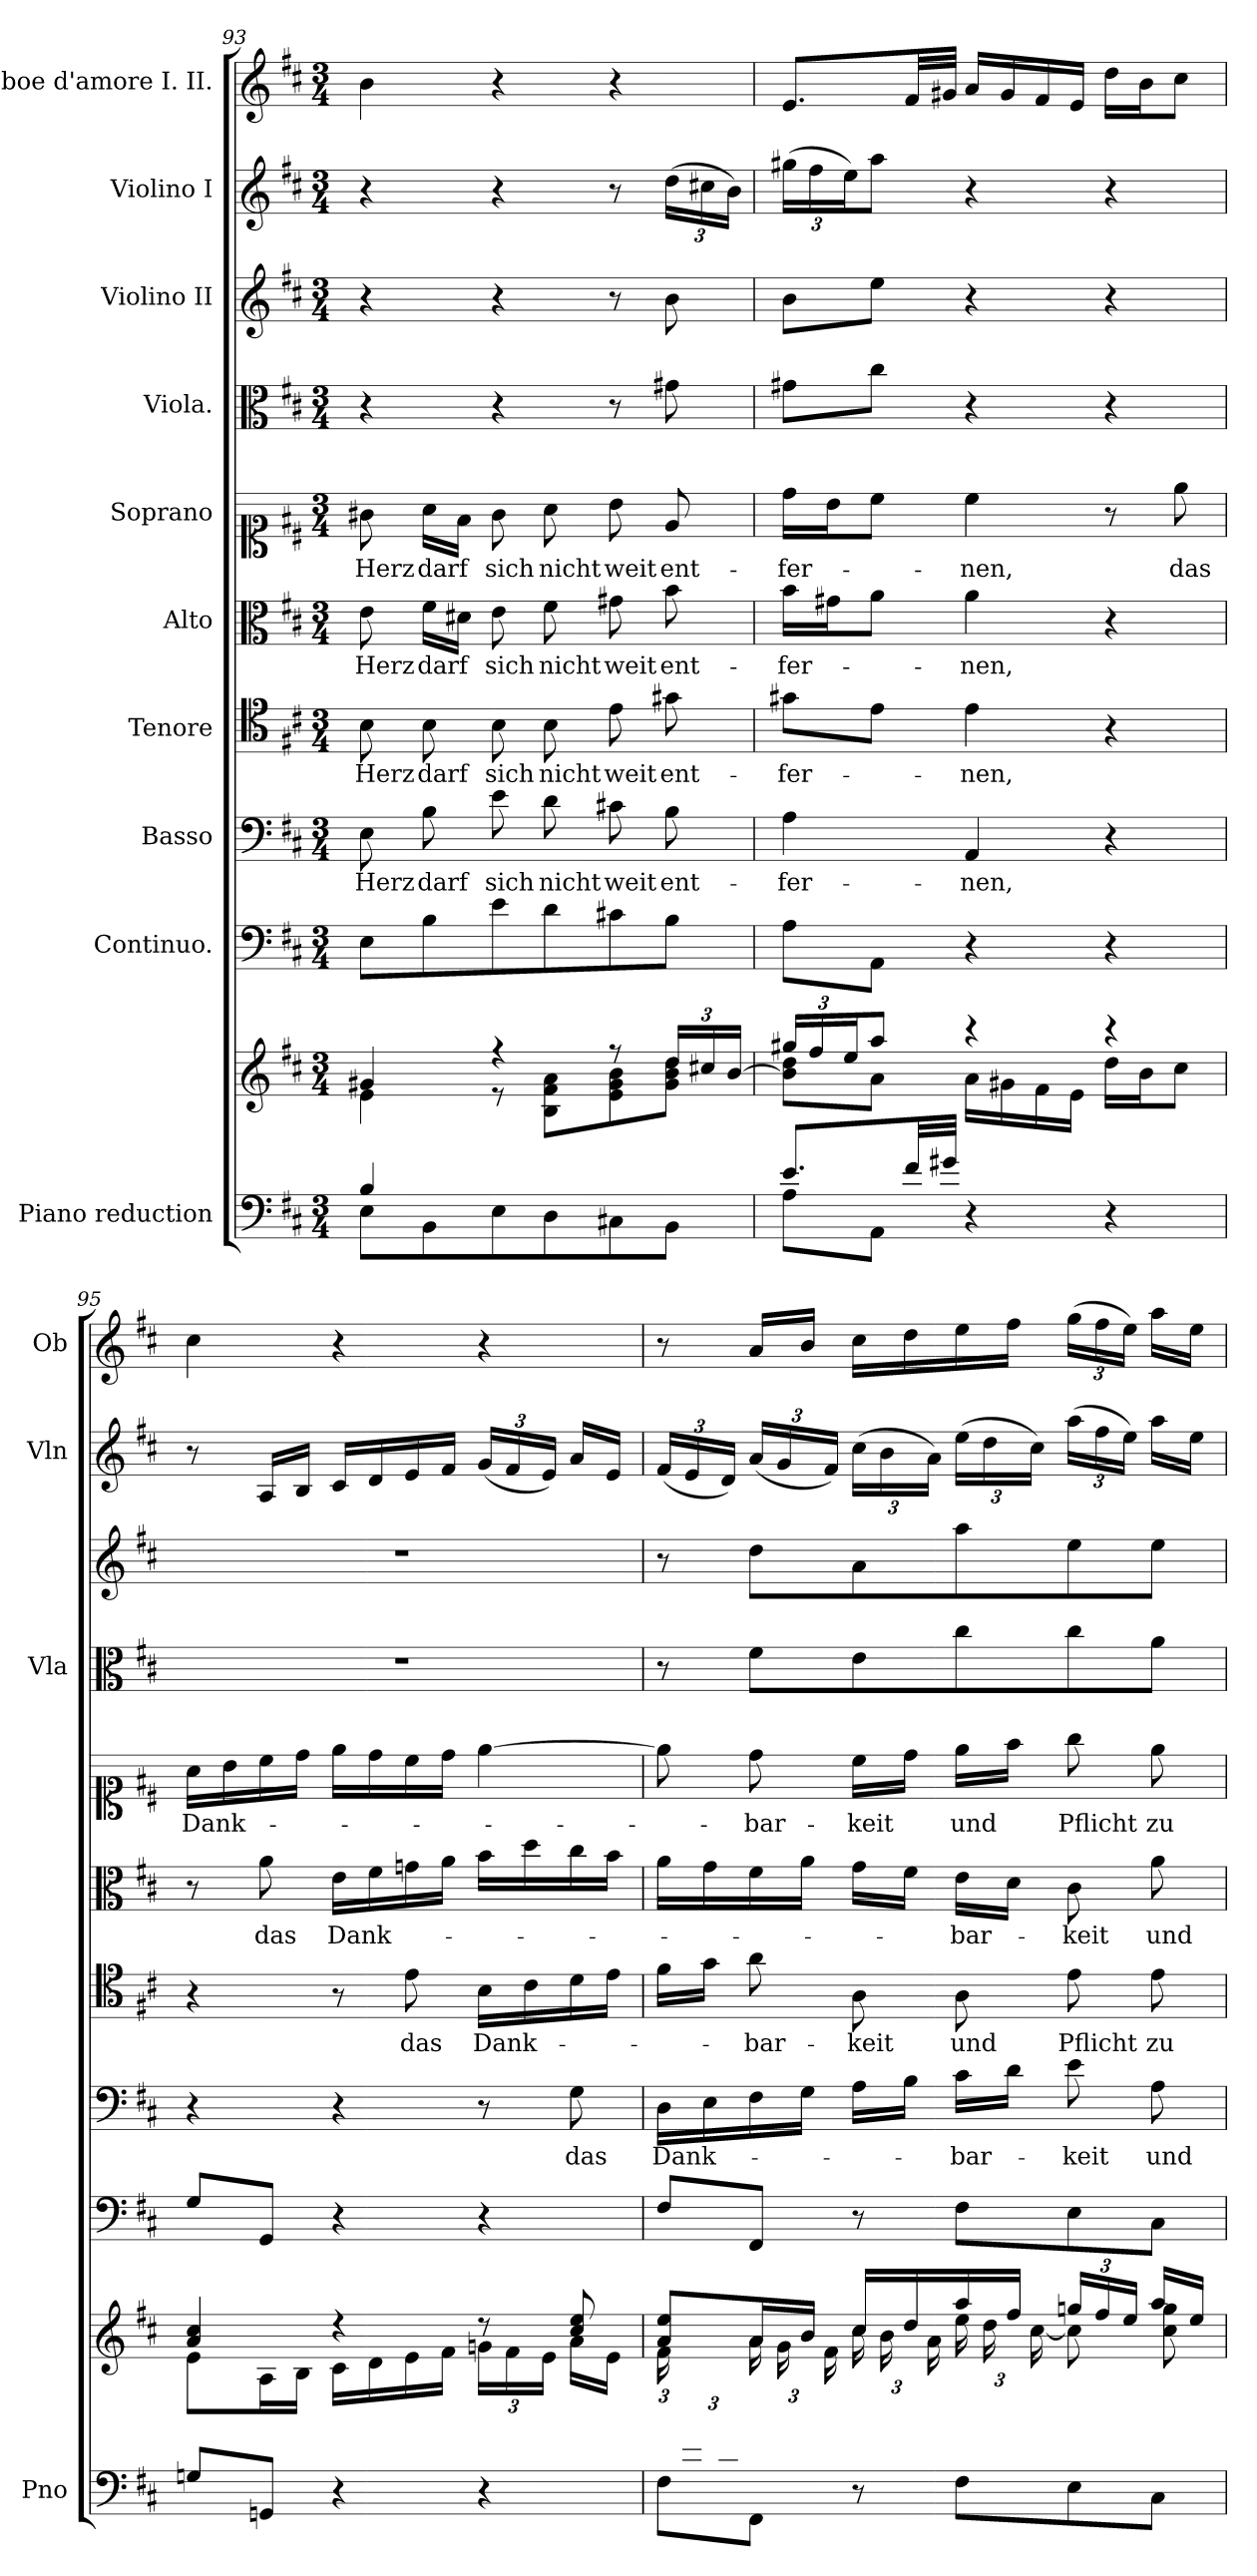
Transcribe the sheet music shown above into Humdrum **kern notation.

**kern	**kern	**kern	**kern	**text	**kern	**text	**kern	**text	**kern	**text	**kern	**kern	**kern	**kern
*part10	*part10	*part9	*part8	*part8	*part7	*part7	*part6	*part6	*part5	*part5	*part4	*part3	*part2	*part1
*staff11	*staff10	*staff9	*staff8	*staff8	*staff7	*staff7	*staff6	*staff6	*staff5	*staff5	*staff4	*staff3	*staff2	*staff1
*I"Piano reduction	*	*I"Continuo.	*I"Basso	*	*I"Tenore	*	*I"Alto	*	*I"Soprano	*	*I"Viola.	*I"Violino II	*I"Violino I	*I"Oboe d'amore I. II.
*I'Pno	*	*	*	*	*	*	*	*	*	*	*I'Vla	*	*I'Vln	*I'Ob
*clefF4	*clefG2	*clefF4	*clefF4	*	*clefC4	*	*clefC3	*	*clefC1	*	*clefC3	*clefG2	*clefG2	*clefG2
*k[f#c#]	*k[f#c#]	*k[f#c#]	*k[f#c#]	*	*k[f#c#]	*	*k[f#c#]	*	*k[f#c#]	*	*k[f#c#]	*k[f#c#]	*k[f#c#]	*k[f#c#]
*M3/4	*M3/4	*M3/4	*M3/4	*	*M3/4	*	*M3/4	*	*M3/4	*	*M3/4	*M3/4	*M3/4	*M3/4
=93	=93	=93	=93	=93	=93	=93	=93	=93	=93	=93	=93	=93	=93	=93
*^	*^	*	*	*	*	*	*	*	*	*	*	*	*	*
!	!	!	!	!	!	!LO:LY:b	!	!LO:LY:b	!	!LO:LY:b	!	!LO:LY:b	!	!	!	!
4B/	8E\L	4g#X/	4e\	8E\L	8E\	Herz	8B\	Herz	8e\	Herz	8g#X\	Herz	4r	4r	4r	4b\
!	!	!	!	!	!	!LO:LY:b	!	!LO:LY:b	!	!LO:LY:b	!	!LO:LY:b	!	!	!	!
.	8BB\	.	.	8B\	8B\	darf	8B\	darf	16f#\LL	darf	16a\LL	darf	.	.	.	.
.	.	.	.	.	.	.	.	.	16d#X\JJ	.	16f#\JJ	.	.	.	.	.
!	!	!	!	!	!	!LO:LY:b	!	!LO:LY:b	!	!LO:LY:b	!	!LO:LY:b	!	!	!	!
2ryy	8E\	4r	8r	8e\	8e\	sich	8B\	sich	8e\	sich	8g#\	sich	4r	4r	4r	4r
!	!	!	!	!	!	!LO:LY:b	!	!LO:LY:b	!	!LO:LY:b	!	!LO:LY:b	!	!	!	!
.	8D\	.	8B\ 8f#\ 8a\L	8d\	8d\	nicht	8B\	nicht	8f#\	nicht	8a\	nicht	.	.	.	.
!	!	!	!	!	!	!LO:LY:b	!	!LO:LY:b	!	!LO:LY:b	!	!LO:LY:b	!	!	!	!
.	8C#X\	8r	8e\ 8g#\ 8b\	8c#X\	8c#X\	weit	8e\	weit	8g#X\	weit	8b\	weit	8r	8r	8r	4r
*	*	*Xbrackettup	*	*	*	*	*	*	*	*	*	*	*	*	*	*
!	!	!	!	!	!	!LO:LY:b	!	!LO:LY:b	!	!LO:LY:b	!	!LO:LY:b	!	!	!	!
*	*	*	*	*	*	*	*	*	*	*	*	*	*	*	*Xbrackettup	*
.	8BB\J	24dd/LL	8g#\ 8b\ 8dd\J	8B\J	8B\	ent-	8g#X\	ent-	8b\	ent-	8e/	ent-	8g#X\	8b\	(24dd\LL	.
.	.	24cc#X/	.	.	.	.	.	.	.	.	.	.	.	.	24cc#X\	.
.	.	[<24b/JJ	.	.	.	.	.	.	.	.	.	.	.	.	24b\JJ)	.
!!LO:PB:g=z
=94	=94	=94	=94	=94	=94	=94	=94	=94	=94	=94	=94	=94	=94	=94	=94	=94
!	!	!	!	!	!	!LO:LY:b	!	!LO:LY:b	!	!LO:LY:b	!	!LO:LY:b	!	!	!	!
8.e/L	8A\L	24gg#X/LL	8b\] 8dd\L	8A\L	4A\	fer-	8g#X\L	fer-	16b\LL	fer-	16dd\LL	-fer-	8g#X\L	8b\L	(24gg#X\LL	8.e/L
.	.	24ff#/	.	.	.	.	.	.	.	.	.	.	.	.	24ff#\	.
.	.	.	.	.	.	.	.	.	16g#X\J	.	16b\J	.	.	.	.	.
.	.	24ee/J	.	.	.	.	.	.	.	.	.	.	.	.	24ee\J)	.
.	8AA\J	8aa/J	8a\J	8AA\J	.	.	8e\J	.	8a\J	.	8cc#\J	.	8cc#\J	8ee\J	8aa\J	.
32f#/LL	.	.	.	.	.	.	.	.	.	.	.	.	.	.	.	32f#/LL
32g#X/JJJ	.	.	.	.	.	.	.	.	.	.	.	.	.	.	.	32g#X/JJJ
!	!	!	!	!	!	!LO:LY:b	!	!LO:LY:b	!	!LO:LY:b	!	!LO:LY:b	!	!	!	!
4r	4ryy	4r	16a\LL	4r	4AA/	-nen,	4e\	-nen,	4a\	-nen,	4cc#\	nen,	4r	4r	4r	16a/LL
.	.	.	16g#X\	.	.	.	.	.	.	.	.	.	.	.	.	16g#/
.	.	.	16f#\	.	.	.	.	.	.	.	.	.	.	.	.	16f#/
.	.	.	16e\JJ	.	.	.	.	.	.	.	.	.	.	.	.	16e/JJ
4r	4ryy	4r	16dd\LL	4r	4r	.	4r	.	4r	.	8r	.	4r	4r	4r	16dd\LL
.	.	.	16b\J	.	.	.	.	.	.	.	.	.	.	.	.	16b\J
!	!	!	!	!	!	!	!	!	!	!	!	!LO:LY:b	!	!	!	!
.	.	.	8cc#\J	.	.	.	.	.	.	.	8ee\	das	.	.	.	8cc#\J
*v	*v	*	*	*	*	*	*	*	*	*	*	*	*	*	*	*
=95	=95	=95	=95	=95	=95	=95	=95	=95	=95	=95	=95	=95	=95	=95	=95
!	!	!	!	!	!	!	!	!	!	!	!LO:LY:b	!	!	!	!
8Gn/L	4a/ 4cc#/	8e\L	8G/L	4r	.	4r	.	8r	.	16a\LL	Dank-	2.r	2.r	8r	4cc#\
.	.	.	.	.	.	.	.	.	.	16b\	.	.	.	.	.
!	!	!	!	!	!	!	!	!	!LO:LY:b	!	!	!	!	!	!
8GGn/J	.	16A\L	8GG/J	.	.	.	.	8a\	das	16cc#\	.	.	.	16A/LL	.
.	.	16B\JJ	.	.	.	.	.	.	.	16dd\JJ	.	.	.	16B/JJ	.
!	!	!	!	!	!	!	!	!	!LO:LY:b	!	!	!	!	!	!
4r	4r	16c#\LL	4r	4r	.	8r	.	16e\LL	Dank-	16ee\LL	.	.	.	16c#/LL	4r
.	.	16d\	.	.	.	.	.	16f#\	.	16dd\	.	.	.	16d/	.
!	!	!	!	!	!	!	!LO:LY:b	!	!	!	!	!	!	!	!
.	.	16e\	.	.	.	8e\	das	16gn\	.	16cc#\	.	.	.	16e/	.
.	.	16f#\JJ	.	.	.	.	.	16a\JJ	.	16dd\JJ	.	.	.	16f#/JJ	.
!	!	!	!	!	!	!	!LO:LY:b	!	!	!	!	!	!	!	!
4r	8r	24gn\LL	4r	8r	.	16B\LL	Dank-	16b\LL	.	[4ee\	.	.	.	(24g/LL	4r
.	.	24f#\	.	.	.	.	.	.	.	.	.	.	.	24f#/	.
.	.	.	.	.	.	16c#\	.	16dd\	.	.	.	.	.	.	.
.	.	24e\JJ	.	.	.	.	.	.	.	.	.	.	.	24e/JJ)	.
!	!	!	!	!	!LO:LY:b	!	!	!	!	!	!	!	!	!	!
.	8cc#/ 8ee/	16a\LL	.	8G\	das	16d\	.	16cc#\	.	.	.	.	.	16a/LL	.
.	.	16e\JJ	.	.	.	16e\JJ	.	16b\JJ	.	.	.	.	.	16e/JJ	.
=96	=96	=96	=96	=96	=96	=96	=96	=96	=96	=96	=96	=96	=96	=96	=96
*^	*	*	*	*	*	*	*	*	*	*	*	*	*	*	*
!	!	!	!	!	!	!LO:LY:b	!	!	!	!	!	!	!	!	!	!
24ryy	8F#\L	8a/ 8ee/L	24f#\LL	8F#/L	16D\LL	Dank-	16f#\LL	.	16a\LL	.	8ee\]	.	8r	8r	(24f#/LL	8r
24e/	.	.	12ryy	.	.	.	.	.	.	.	.	.	.	.	24e/	.
.	.	.	.	.	16E\	.	16g\JJ	.	16g\	.	.	.	.	.	.	.
24d/JJ	.	.	.	.	.	.	.	.	.	.	.	.	.	.	24d/JJ)	.
!	!	!	!	!	!	!	!	!LO:LY:b	!	!	!	!LO:LY:b	!	!	!	!
2ryy	8FF#\J	16a/L	24a\LL	8FF#/J	16F#\	.	8a\	-bar-	16f#\	.	8dd\	-bar-	8f#\L	8dd\L	(24a/LL	16a/LL
.	.	.	24g\	.	.	.	.	.	.	.	.	.	.	.	24g/	.
.	.	16b/JJ	.	.	16G\JJ	.	.	.	16a\JJ	.	.	.	.	.	.	16b/JJ
.	.	.	24f#\JJ	.	.	.	.	.	.	.	.	.	.	.	24f#/JJ)	.
!	!	!	!	!	!	!	!	!LO:LY:b	!	!	!	!LO:LY:b	!	!	!	!
.	8r	16cc#/LL	24cc#\LL	8r	16A\LL	.	8A\	-keit	16g\LL	.	16cc#\LL	-keit	8e\	8a\	(24cc#\LL	16cc#\LL
.	.	.	24b\	.	.	.	.	.	.	.	.	.	.	.	24b\	.
.	.	16dd/	.	.	16B\JJ	.	.	.	16f#\JJ	.	16dd\JJ	.	.	.	.	16dd\
.	.	.	24a\JJ	.	.	.	.	.	.	.	.	.	.	.	24a\JJ)	.
!	!	!	!	!	!	!LO:LY:b	!	!LO:LY:b	!	!LO:LY:b	!	!LO:LY:b	!	!	!	!
.	8F#\L	16aa/	24ee\LL	8F#\L	16c#\LL	-bar-	8A\	und	16e\LL	-bar-	16ee\LL	und	8cc#\	8aa\	(24ee\LL	16ee\
.	.	.	24dd\	.	.	.	.	.	.	.	.	.	.	.	24dd\	.
.	.	16ff#/JJ	.	.	16d\JJ	.	.	.	16d\JJ	.	16ff#\JJ	.	.	.	.	16ff#\JJ
.	.	.	[24cc#\JJ	.	.	.	.	.	.	.	.	.	.	.	24cc#\JJ)	.
!	!	!	!	!	!	!LO:LY:b	!	!LO:LY:b	!	!LO:LY:b	!	!LO:LY:b	!	!	!	!
*	*	*	*	*	*	*	*	*	*	*	*	*	*	*	*	*Xbrackettup
.	8E\	24ggn/LL	8cc#\L]	8E\	8e\	-keit	8e\	Pflicht	8c#\	-keit	8gg\	Pflicht	8cc#\	8ee\	(24aa\LL	(24gg\LL
.	.	24ff#/	.	.	.	.	.	.	.	.	.	.	.	.	24ff#\	24ff#\
.	.	24ee/JJ	.	.	.	.	.	.	.	.	.	.	.	.	24ee\JJ)	24ee\JJ)
!	!	!	!	!	!	!LO:LY:b	!	!LO:LY:b	!	!LO:LY:b	!	!LO:LY:b	!	!	!	!
8ryy	8C#\J	16aa/LL	8cc#\ 8gg\J	8C#\J	8A\	und	8e\	zu	8a\	und	8ee\	zu	8a\J	8ee\J	16aa\LL	16aa\LL
.	.	16ee/JJ	.	.	.	.	.	.	.	.	.	.	.	.	16ee\JJ	16ee\JJ
*v	*v	*	*	*	*	*	*	*	*	*	*	*	*	*	*	*
*	*v	*v	*	*	*	*	*	*	*	*	*	*	*	*	*
=	=	=	=	=	=	=	=	=	=	=	=	=	=	=
*-	*-	*-	*-	*-	*-	*-	*-	*-	*-	*-	*-	*-	*-	*-
